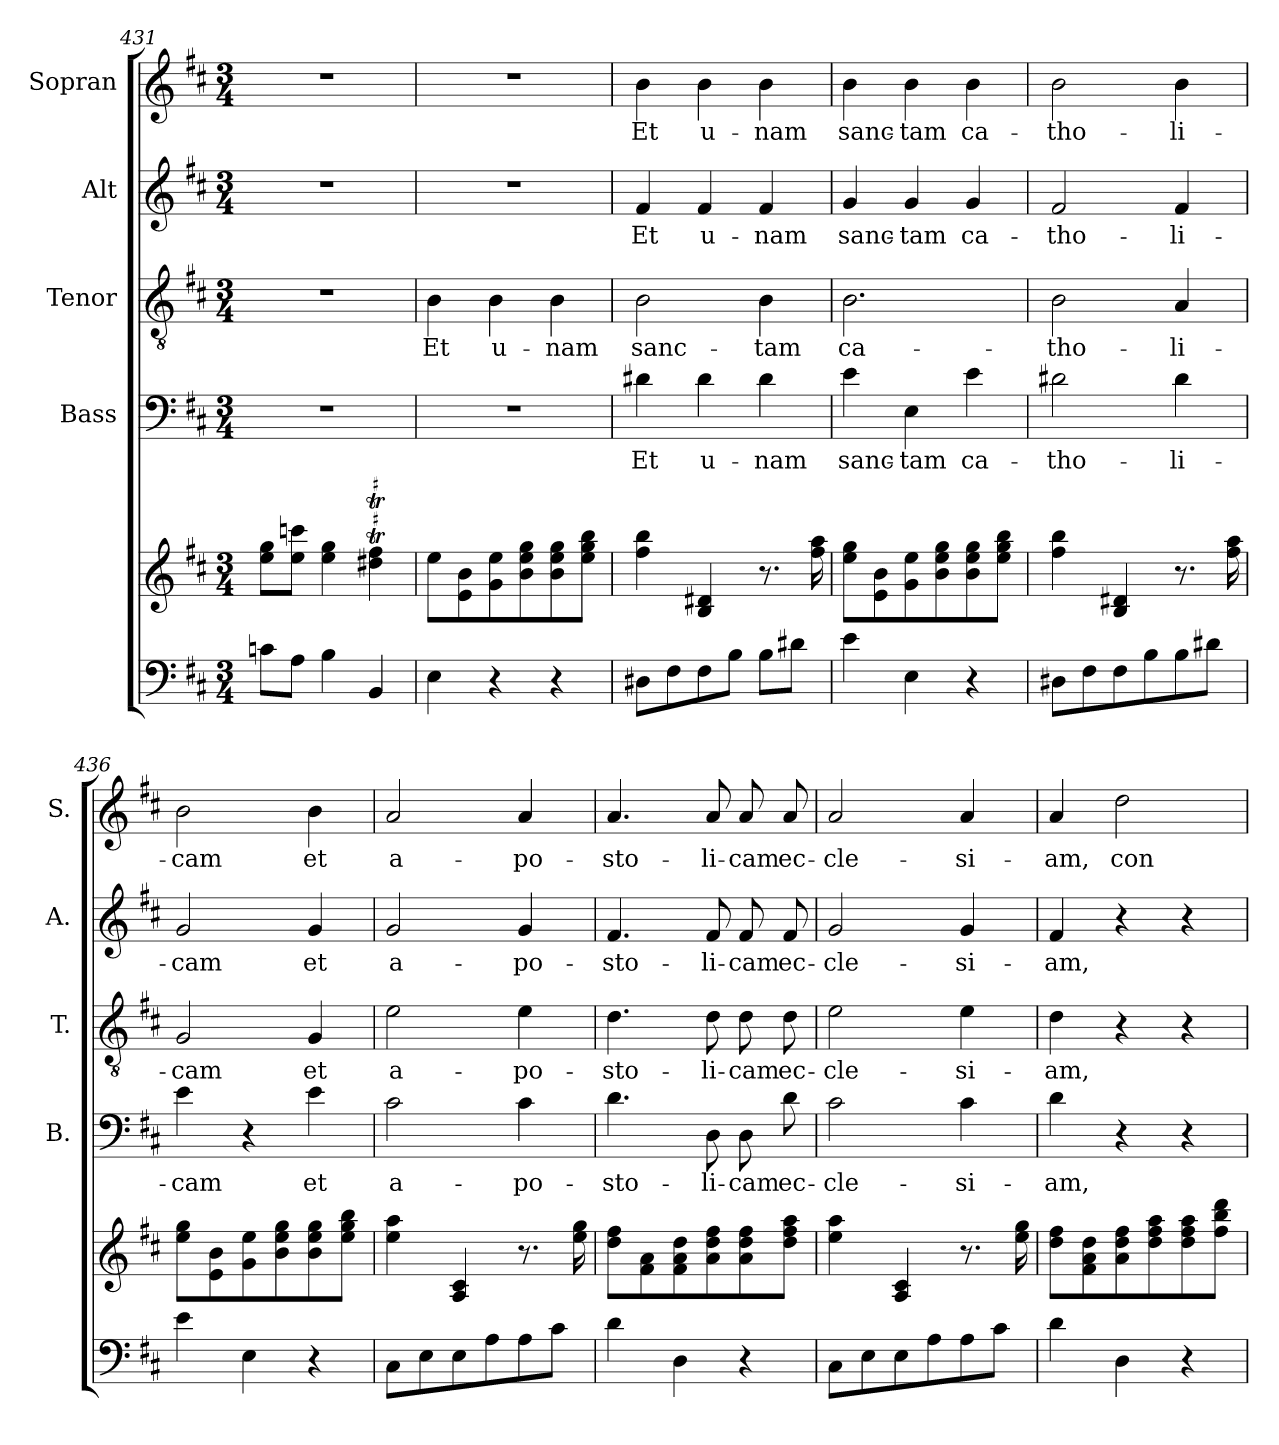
**kern	**kern	**kern	**text	**kern	**text	**kern	**text	**kern	**text
*part5	*part5	*part4	*part4	*part3	*part3	*part2	*part2	*part1	*part1
*staff6	*staff5	*staff4	*staff4	*staff3	*staff3	*staff2	*staff2	*staff1	*staff1
*	*	*I"Bass	*	*I"Tenor	*	*I"Alt	*	*I"Sopran	*
*	*	*I'B.	*	*I'T.	*	*I'A.	*	*I'S.	*
*clefF4	*clefG2	*clefF4	*	*clefGv2	*	*clefG2	*	*clefG2	*
*k[f#c#]	*k[f#c#]	*k[f#c#]	*	*k[f#c#]	*	*k[f#c#]	*	*k[f#c#]	*
*D:	*D:	*D:	*	*D:	*	*D:	*	*D:	*
*M3/4	*M3/4	*M3/4	*	*M3/4	*	*M3/4	*	*M3/4	*
=431	=431	=431	=431	=431	=431	=431	=431	=431	=431
8cn\L	8ee\ 8gg\L	2.r	.	2.r	.	2.r	.	2.r	.
8A\J	8ee\ 8cccn\J	.	.	.	.	.	.	.	.
4B\	4ee\ 4gg\	.	.	.	.	.	.	.	.
4BB/	4dd#X\T 4ff#\T	.	.	.	.	.	.	.	.
=432	=432	=432	=432	=432	=432	=432	=432	=432	=432
!	!	!	!	!	!LO:LY:b	!	!	!	!
4E\	8ee\L	2.r	.	4B\	Et	2.r	.	2.r	.
.	8e\ 8b\	.	.	.	.	.	.	.	.
!	!	!	!	!	!LO:LY:b	!	!	!	!
4r	8g\ 8ee\	.	.	4B\	u-	.	.	.	.
.	8b\ 8ee\ 8gg\	.	.	.	.	.	.	.	.
!	!	!	!	!	!LO:LY:b	!	!	!	!
4r	8b\ 8ee\ 8gg\	.	.	4B\	-nam	.	.	.	.
.	8ee\ 8gg\ 8bb\J	.	.	.	.	.	.	.	.
!!LO:LB:g=z
=433	=433	=433	=433	=433	=433	=433	=433	=433	=433
!	!	!	!LO:LY:b	!	!LO:LY:b	!	!LO:LY:b	!	!LO:LY:b
8D#X\L	4ff#\ 4bb\	4d#X\	Et	2B\	sanc-	4f#/	Et	4b\	Et
8F#\	.	.	.	.	.	.	.	.	.
!	!	!	!LO:LY:b	!	!	!	!LO:LY:b	!	!LO:LY:b
8F#\	4B/ 4d#X/	4d#\	u-	.	.	4f#/	u-	4b\	u-
8B\J	.	.	.	.	.	.	.	.	.
!	!	!	!LO:LY:b	!	!LO:LY:b	!	!LO:LY:b	!	!LO:LY:b
8B\L	8.r	4d#\	-nam	4B\	-tam	4f#/	-nam	4b\	-nam
8d#X\J	.	.	.	.	.	.	.	.	.
.	16ff#\ 16aa\	.	.	.	.	.	.	.	.
=434	=434	=434	=434	=434	=434	=434	=434	=434	=434
!	!	!	!LO:LY:b	!	!LO:LY:b	!	!LO:LY:b	!	!LO:LY:b
4e\	8ee\ 8gg\L	4e\	sanc-	2.B\	ca-	4g/	sanc-	4b\	sanc-
.	8e\ 8b\	.	.	.	.	.	.	.	.
!	!	!	!LO:LY:b	!	!	!	!LO:LY:b	!	!LO:LY:b
4E\	8g\ 8ee\	4E\	-tam	.	.	4g/	-tam	4b\	-tam
.	8b\ 8ee\ 8gg\	.	.	.	.	.	.	.	.
!	!	!	!LO:LY:b	!	!	!	!LO:LY:b	!	!LO:LY:b
4r	8b\ 8ee\ 8gg\	4e\	ca-	.	.	4g/	ca-	4b\	ca-
.	8ee\ 8gg\ 8bb\J	.	.	.	.	.	.	.	.
=435	=435	=435	=435	=435	=435	=435	=435	=435	=435
!	!	!	!LO:LY:b	!	!LO:LY:b	!	!LO:LY:b	!	!LO:LY:b
8D#X\L	4ff#\ 4bb\	2d#X\	-tho-	2B\	-tho-	2f#/	-tho-	2b\	-tho-
8F#\	.	.	.	.	.	.	.	.	.
8F#\	4B/ 4d#X/	.	.	.	.	.	.	.	.
8B\	.	.	.	.	.	.	.	.	.
!	!	!	!LO:LY:b	!	!LO:LY:b	!	!LO:LY:b	!	!LO:LY:b
8B\	8.r	4d#\	-li-	4A/	-li-	4f#/	-li-	4b\	-li-
8d#X\J	.	.	.	.	.	.	.	.	.
.	16ff#\ 16aa\	.	.	.	.	.	.	.	.
=436	=436	=436	=436	=436	=436	=436	=436	=436	=436
!	!	!	!LO:LY:b	!	!LO:LY:b	!	!LO:LY:b	!	!LO:LY:b
4e\	8ee\ 8gg\L	4e\	-cam	2G/	-cam	2g/	-cam	2b\	-cam
.	8e\ 8b\	.	.	.	.	.	.	.	.
4E\	8g\ 8ee\	4r	.	.	.	.	.	.	.
.	8b\ 8ee\ 8gg\	.	.	.	.	.	.	.	.
!	!	!	!LO:LY:b	!	!LO:LY:b	!	!LO:LY:b	!	!LO:LY:b
4r	8b\ 8ee\ 8gg\	4e\	et	4G/	et	4g/	et	4b\	et
.	8ee\ 8gg\ 8bb\J	.	.	.	.	.	.	.	.
=437	=437	=437	=437	=437	=437	=437	=437	=437	=437
!	!	!	!LO:LY:b	!	!LO:LY:b	!	!LO:LY:b	!	!LO:LY:b
8C#\L	4ee\ 4aa\	2c#\	a-	2e\	a-	2g/	a-	2a/	a-
8E\	.	.	.	.	.	.	.	.	.
8E\	4A/ 4c#/	.	.	.	.	.	.	.	.
8A\	.	.	.	.	.	.	.	.	.
!	!	!	!LO:LY:b	!	!LO:LY:b	!	!LO:LY:b	!	!LO:LY:b
8A\	8.r	4c#\	-po-	4e\	-po-	4g/	-po-	4a/	-po-
8c#\J	.	.	.	.	.	.	.	.	.
.	16ee\ 16gg\	.	.	.	.	.	.	.	.
=438	=438	=438	=438	=438	=438	=438	=438	=438	=438
!	!	!	!LO:LY:b	!	!LO:LY:b	!	!LO:LY:b	!	!LO:LY:b
4d\	8dd\ 8ff#\L	4.d\	-sto-	4.d\	-sto-	4.f#/	-sto-	4.a/	-sto-
.	8f#\ 8a\	.	.	.	.	.	.	.	.
4D\	8f#\ 8a\ 8dd\	.	.	.	.	.	.	.	.
!	!	!	!LO:LY:b	!	!LO:LY:b	!	!LO:LY:b	!	!LO:LY:b
.	8a\ 8dd\ 8ff#\	8D\	-li-	8d\	-li-	8f#/	-li-	8a/	-li-
!	!	!	!LO:LY:b	!	!LO:LY:b	!	!LO:LY:b	!	!LO:LY:b
4r	8a\ 8dd\ 8ff#\	8D\	-cam	8d\	-cam	8f#/	-cam	8a/	-cam
!	!	!	!LO:LY:b	!	!LO:LY:b	!	!LO:LY:b	!	!LO:LY:b
.	8dd\ 8ff#\ 8aa\J	8d\	ec-	8d\	ec-	8f#/	ec-	8a/	ec-
!!LO:PB:g=z
=439	=439	=439	=439	=439	=439	=439	=439	=439	=439
!	!	!	!LO:LY:b	!	!LO:LY:b	!	!LO:LY:b	!	!LO:LY:b
8C#\L	4ee\ 4aa\	2c#\	-cle-	2e\	-cle-	2g/	-cle-	2a/	-cle-
8E\	.	.	.	.	.	.	.	.	.
8E\	4A/ 4c#/	.	.	.	.	.	.	.	.
8A\	.	.	.	.	.	.	.	.	.
!	!	!	!LO:LY:b	!	!LO:LY:b	!	!LO:LY:b	!	!LO:LY:b
8A\	8.r	4c#\	-si-	4e\	-si-	4g/	-si-	4a/	-si-
8c#\J	.	.	.	.	.	.	.	.	.
.	16ee\ 16gg\	.	.	.	.	.	.	.	.
=440	=440	=440	=440	=440	=440	=440	=440	=440	=440
!	!	!	!LO:LY:b	!	!LO:LY:b	!	!LO:LY:b	!	!LO:LY:b
4d\	8dd\ 8ff#\L	4d\	-am,	4d\	-am,	4f#/	-am,	4a/	-am,
.	8f#\ 8a\ 8dd\	.	.	.	.	.	.	.	.
!	!	!	!	!	!	!	!	!	!LO:LY:b
4D\	8a\ 8dd\ 8ff#\	4r	.	4r	.	4r	.	2dd\	con-
.	8dd\ 8ff#\ 8aa\	.	.	.	.	.	.	.	.
4r	8dd\ 8ff#\ 8aa\	4r	.	4r	.	4r	.	.	.
.	8ff#\ 8bb\ 8ddd\J	.	.	.	.	.	.	.	.
=	=	=	=	=	=	=	=	=	=
*-	*-	*-	*-	*-	*-	*-	*-	*-	*-
